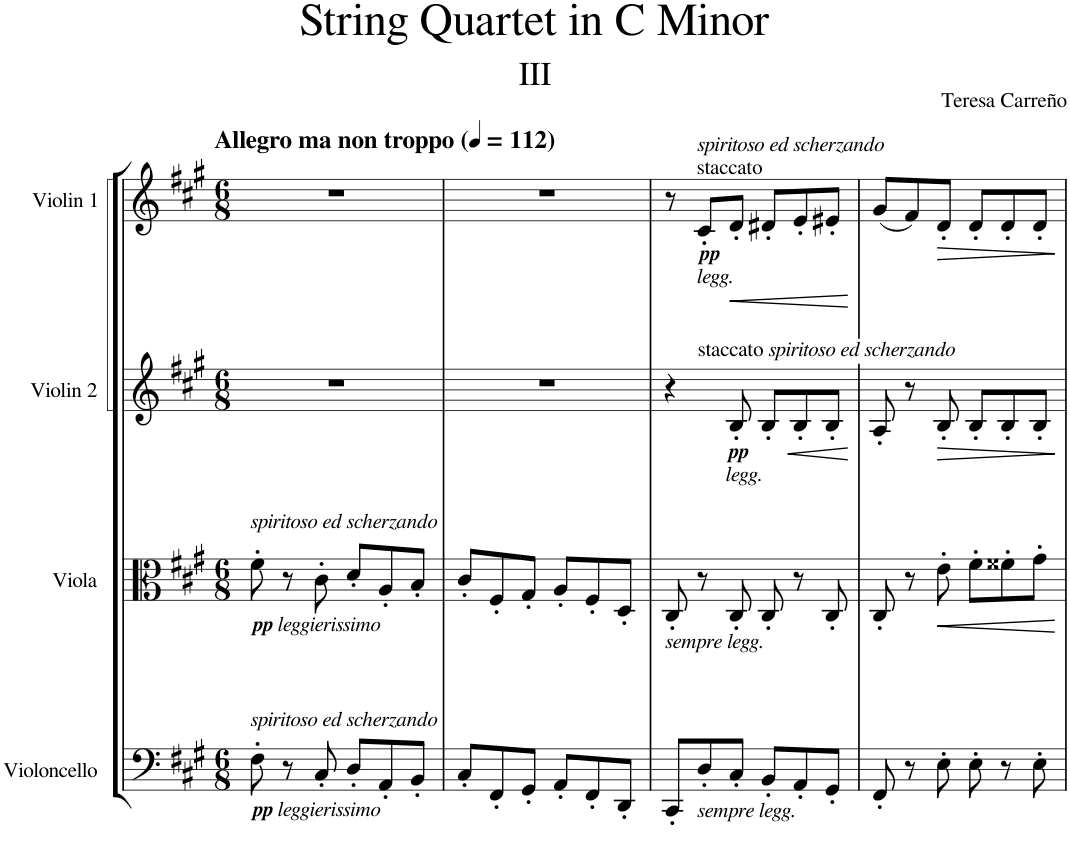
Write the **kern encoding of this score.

**kern	**kern	**dynam	**kern	**dynam	**kern	**dynam
*part4	*part3	*part3	*part2	*part2	*part1	*part1
*staff4	*staff3	*staff3	*staff2	*staff2	*staff1	*staff1
*I"Violoncello	*I"Viola	*	*I"Violin 2	*	*I"Violin 1	*
*I'Vc.	*I'Vla.	*	*I'Vln. 2	*	*I'Vln. 1	*
*clefF4	*clefC3	*	*clefG2	*	*clefG2	*
*k[f#c#g#]	*k[f#c#g#]	*	*k[f#c#g#]	*	*k[f#c#g#]	*
*M6/8	*M6/8	*	*M6/8	*	*M6/8	*
*MM112	*MM112	*	*MM112	*	*MM112	*
=1	=1	=1	=1	=1	=1	=1
!	!	!	!	!	!LO:TX:a:B:t=Allegro ma non troppo	!
!	!LO:TX:a:i:t=spiritoso ed scherzando	!	!	!	!	!
!	!LO:TX:b:Bi:t=pp	!	!	!	!	!
!	!LO:TX:b:t=leggierissimo	!	!	!	!	!
!LO:TX:a:i:t=spiritoso ed scherzando	!	!	!	!	!	!
!LO:TX:b:Bi:t=pp	!	!	!	!	!	!
!LO:TX:b:t=leggierissimo	!	!	!	!	!	!
8F#'\	8f#'\	.	2.r	.	2.r	.
8r	8r	.	.	.	.	.
8C#'/	8c#'\	.	.	.	.	.
8D'/L	8d'/L	.	.	.	.	.
8AA'/	8A'/	.	.	.	.	.
8BB'/J	8B'/J	.	.	.	.	.
=2	=2	=2	=2	=2	=2	=2
8C#'/L	8c#'/L	.	2.r	.	2.r	.
8FF#'/	8F#'/	.	.	.	.	.
8GG#'/J	8G#'/J	.	.	.	.	.
8AA'/L	8A'/L	.	.	.	.	.
8FF#'/	8F#'/	.	.	.	.	.
8DD'/J	8D'/J	.	.	.	.	.
=3	=3	=3	=3	=3	=3	=3
!	!LO:TX:b:i:t=sempre legg.	!	!	!	!	!
8CC#'/L	8C#'/	.	4r	.	8r	.
!	!	!	!	!	!LO:TX:a:i:t=spiritoso ed scherzando	!
!	!	!	!	!	!LO:TX:a:t=staccato	!
!	!	!	!	!	!LO:TX:b:Bi:t=pp	!
!	!	!	!	!	!LO:TX:b:t=legg.	!
!LO:TX:b:i:t=sempre legg.	!	!	!	!	!	!
8D'/	8r	.	.	.	8c#'/L	.
!	!	!	!LO:TX:a:t=staccato	!	!	!
!	!	!	!LO:TX:a:i:t=spiritoso ed scherzando	!	!	!
!	!	!	!LO:TX:b:Bi:t=pp	!	!	!
!	!	!	!LO:TX:b:t=legg.	!	!	!
!	!	!	!	!LO:HP:b	!	!LO:HP:b
8C#'/J	8C#'/	.	8B'/	<	8d'/J	<
8BB'/L	8C#'/	.	8B'/L	.	8d#X'/L	.
8AA'/	8r	.	8B'/	.	8e'/	.
8GG#'/J	8C#'/	.	8B'/J	.	8e#X'/J	.
.	.	.	.	[	.	[
=4	=4	=4	=4	=4	=4	=4
8FF#'/	8C#'/	.	8A'/	.	(8g#/L	.
8r	8r	.	8r	.	8f#/)	.
!	!	!LO:HP:b	!	!LO:HP:b	!	!LO:HP:b
8E'\	8e'\	<	8B'/	>	8d'/J	>
8E'\	8f#'\L	.	8B'/L	.	8d'/L	.
8r	8f##X'\	.	8B'/	.	8d'/	.
8E'\	8g#'\J	.	8B'/J	.	8d'/J	.
.	.	[	.	]	.	]
=	=	=	=	=	=	=
*-	*-	*-	*-	*-	*-	*-
